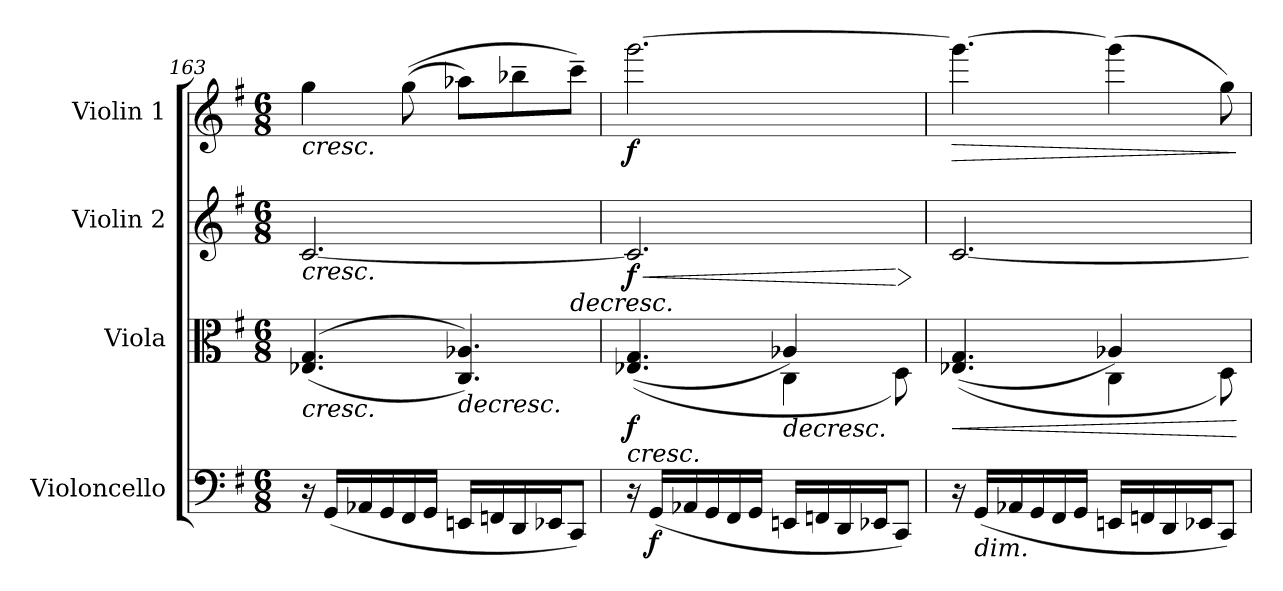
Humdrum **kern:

**kern	**dynam	**kern	**dynam	**kern	**dynam	**kern	**dynam
*part4	*part4	*part3	*part3	*part2	*part2	*part1	*part1
*staff4	*staff4	*staff3	*staff3	*staff2	*staff2	*staff1	*staff1
*I"Violoncello	*	*I"Viola	*	*I"Violin 2	*	*I"Violin 1	*
*I'Vc	*	*I'Vla	*	*I'Vln	*	*I'Vln	*
*clefF4	*	*clefC3	*	*clefG2	*	*clefG2	*
*k[f#]	*	*k[f#]	*	*k[f#]	*	*k[f#]	*
*M6/8	*	*M6/8	*	*M6/8	*	*M6/8	*
=163	=163	=163	=163	=163	=163	=163	=163
!	!	!	!	!	!	!LO:TX:b:i:t=cresc.	!
!	!	!	!LO:HP:b	!	!LO:HP:b	!	!
*	*	*	*	*^	*	*	*
16r	.	(>(4.E-X/ 4.G/	<	[2.c/	4.ryy	<	4gg\	.
(16GG/LL	.	.	.	.	.	.	.	.
16AA-X/	.	.	.	.	.	.	.	.
16GG/	.	.	.	.	.	.	.	.
16FF#/	.	.	.	.	.	.	((8gg\	.
16GG/JJ	.	.	.	.	.	.	.	.
!	!	!	!LO:HP:b	!	!	!	!	!
16EEn/LL	.	4.C/ 4.A-X/))	>	.	4ryy	.	8aa-X\L)	.
16FFn/	.	.	.	.	.	.	.	.
16DD/	.	.	.	.	.	.	8bb-X~\	.
16EE-X/J	.	.	.	.	.	.	.	.
!	!	!	!	!	!	!LO:HP:b	!	!
8CC/J)	.	.	.	.	8ryy	>	8ccc~\J)	.
*	*	*	*	*v	*v	*	*	*
.	.	.	[	.	.	.	.
!!LO:LB:g=z
=164	=164	=164	=164	=164	=164	=164	=164
!	!	!	!LO:HP:b	!	!LO:HP:b	!	!
*	*	*^	*	*^	*	*	*
!	!	!	!	!LO:DY:n=1:b	!	!	!LO:DY:n=1:b	!	!LO:DY:b
16r	.	(>(<4.E-X/ 4.G/	4.ryy	< f	2.c/]	4.ryy	< f	[2.ggg\	f
!	!LO:DY:b	!	!	!	!	!	!	!	!
(16GG/LL	f	.	.	.	.	.	.	.	.
16AA-X/	.	.	.	.	.	.	.	.	.
16GG/	.	.	.	.	.	.	.	.	.
16FF#/	.	.	.	.	.	.	.	.	.
16GG/JJ	.	.	.	.	.	.	.	.	.
!	!	!	!	!LO:HP:n=1:b	!	!	!	!	!
16EEn/LL	.	4A-X/)	4C\	] >	.	4ryy	.	.	.
16FFn/	.	.	.	.	.	.	.	.	.
16DD/	.	.	.	.	.	.	.	.	.
16EE-X/J	.	.	.	.	.	.	.	.	.
!	!	!	!	!	!	!	!LO:HP:n=1:b	!	!
8CC/J)	.	8ryy	8D\)	.	.	8ryy	[ >	.	.
*	*	*v	*v	*	*	*	*	*	*
*	*	*	*	*v	*v	*	*	*
.	.	.	[	.	]	.	.
=165	=165	=165	=165	=165	=165	=165	=165
!	!	!	!	!LO:TX:b:i:t=dim.	!	!	!
!	!	!	!LO:HP:b	!	!	!	!LO:HP:b
*	*	*^	*	*^	*	*	*
16r	.	(>(<4.E-X/ 4.G/	4.ryy	<	[2.c/	4.ryy	.	4.ggg\_	>
!LO:TX:b:i:t=dim.	!	!	!	!	!	!	!	!	!
(16GG/LL	.	.	.	.	.	.	.	.	.
16AA-X/	.	.	.	.	.	.	.	.	.
16GG/	.	.	.	.	.	.	.	.	.
16FF#/	.	.	.	.	.	.	.	.	.
16GG/JJ	.	.	.	.	.	.	.	.	.
16EEn/LL	.	4A-X/)	4C\	]	.	4ryy	.	(4ggg\]	.
16FFn/	.	.	.	.	.	.	.	.	.
16DD/	.	.	.	.	.	.	.	.	.
16EE-X/J	.	.	.	.	.	.	.	.	.
8CC/J)	.	8ryy	8D\)	.	.	8ryy	[	8gg\)	.
*	*	*v	*v	*	*	*	*	*	*
*	*	*	*	*v	*v	*	*	*
.	.	.	[	.	]	.	]
=	=	=	=	=	=	=	=
*-	*-	*-	*-	*-	*-	*-	*-
